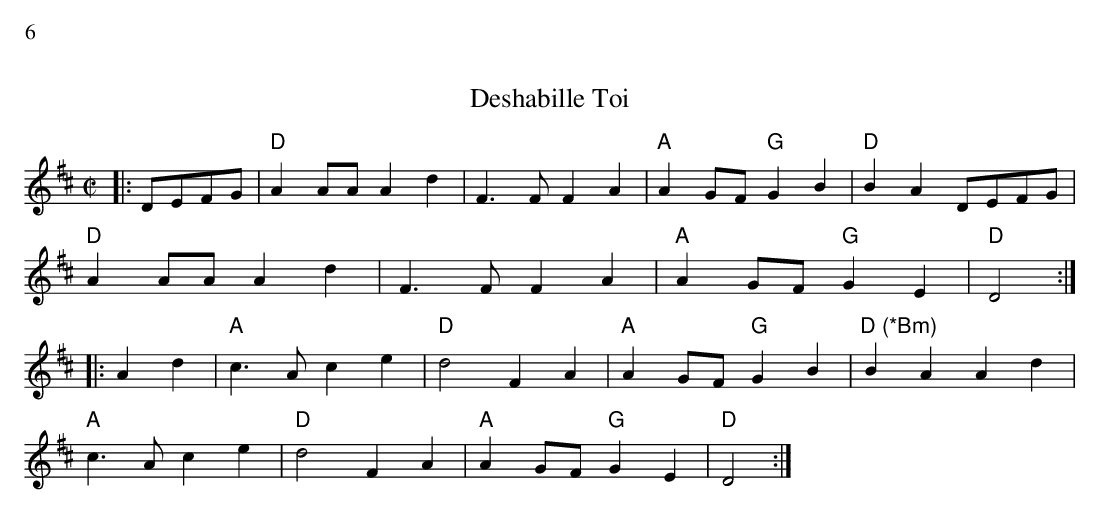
X:1
%%text 6
T:Deshabille Toi
M:C|
L:1/8
K:D
|:DEFG|"D" A2AAA2d2|F3FF2A2|"A"A2GF"G"G2B2|"D"B2A2 DEFG|
"D" A2AAA2d2|F3FF2A2|"A"A2GF"G"G2E2|"D"D4 :|
|:A2d2|"A"c3Ac2e2|"D"d4F2A2|"A"A2GF"G"G2B2|"D (*Bm)"B2A2 A2d2|
"A"c3Ac2e2|"D"d4F2A2|"A"A2GF"G"G2E2|"D"D4:|
